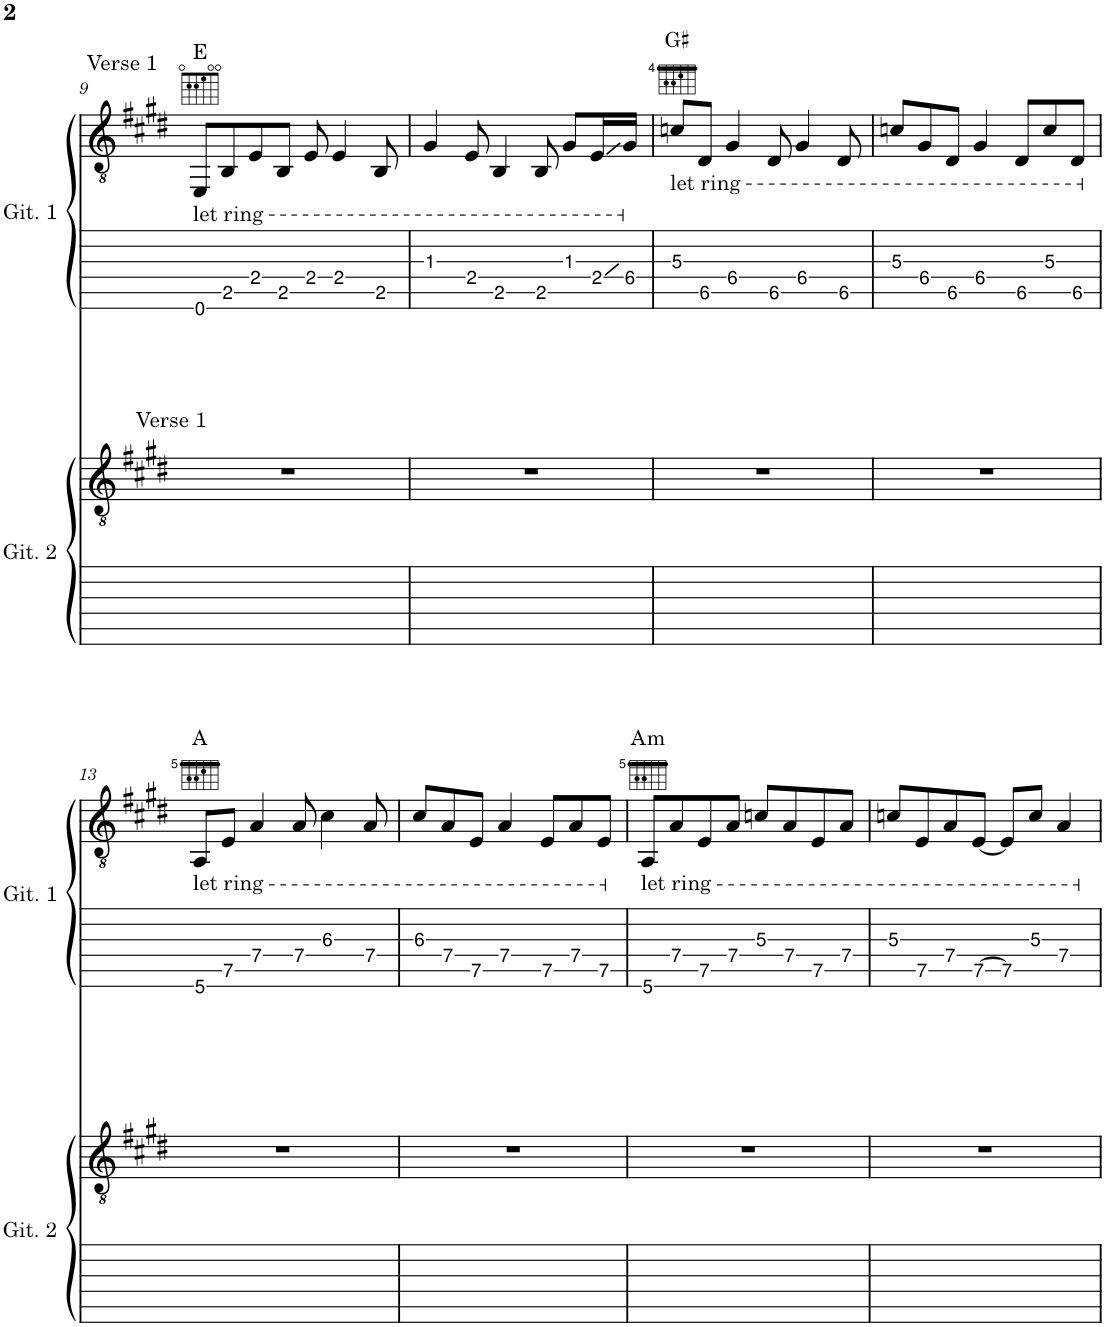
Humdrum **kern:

**kern	**kern	**kern	**kern	**harte
*part2	*part2	*part1	*part1	*part1
*staff4	*staff3	*staff2	*staff1	*
*I"Guitar 2	*	*I"Guitar 1	*	*
*I'Git. 2	*	*I'Git. 1	*	*
!!LO:PB:g=z
*	*clefGv2	*	*clefGv2	*
*k[f#c#g#d#]	*k[f#c#g#d#]	*k[f#c#g#d#]	*k[f#c#g#d#]	*
*M4/4	*M4/4	*M4/4	*M4/4	*
=9	=9	=9	=9	=9
!	!	!	!LO:TX:a:t=Verse 1	!
!	!	!	!LO:TX:b:t=let ring	!
!	!LO:TX:a:t=Verse 1	!	!	!
1r	1r	8EEL	8EE/L	E:maj
.	.	8BBJ	8BB/	.
.	.	8EL	8E/	.
.	.	8BBJ	8BB/J	.
.	.	8E	8E/	.
.	.	4E	4E/	.
.	.	8BB	8BB/	.
=10	=10	=10	=10	=10
1r	1r	4G#	4G#/	.
.	.	8E	8E/	.
.	.	4BB	4BB/	.
.	.	8BB	8BB/	.
.	.	8G#L	8G#/L	.
.	.	16EL	16E/L	.
.	.	16G#JJ	16G#/JJ	.
=11	=11	=11	=11	=11
!	!	!	!LO:TX:b:t=let ring	!
1r	1r	8cL	8cn/L	G#:maj
.	.	8D#J	8D#/J	.
.	.	4G#	4G#/	.
.	.	8D#	8D#/	.
.	.	4G#	4G#/	.
.	.	8D#	8D#/	.
=12	=12	=12	=12	=12
1r	1r	8cL	8cn/L	.
.	.	8G#J	8G#/	.
.	.	8D#	8D#/J	.
.	.	4G#	4G#/	.
.	.	8D#	8D#/L	.
.	.	8cL	8c/	.
.	.	8D#J	8D#/J	.
!!LO:LB:g=z
=13	=13	=13	=13	=13
!	!	!	!LO:TX:b:t=let ring	!
1r	1r	8AAL	8AA/L	A:maj
.	.	8EJ	8E/J	.
.	.	4A	4A/	.
.	.	8A	8A/	.
.	.	4c#	4c#\	.
.	.	8A	8A/	.
=14	=14	=14	=14	=14
1r	1r	8c#L	8c#/L	.
.	.	8AJ	8A/	.
.	.	8E	8E/J	.
.	.	4A	4A/	.
.	.	8E	8E/L	.
.	.	8AL	8A/	.
.	.	8EJ	8E/J	.
=15	=15	=15	=15	=15
!	!	!	!LO:TX:b:t=let ring	!LO:H:kt=m
1r	1r	8AAL	8AA/L	A:min
.	.	8AJ	8A/	.
.	.	8EL	8E/	.
.	.	8AJ	8A/J	.
.	.	8cL	8cn/L	.
.	.	8AJ	8A/	.
.	.	8EL	8E/	.
.	.	8AJ	8A/J	.
=16	=16	=16	=16	=16
1r	1r	8cnL	8cn/L	.
.	.	8EJ	8E/	.
.	.	8AL	8A/	.
.	.	[8EJ	[8E/J	.
.	.	8EL]	8E/L]	.
.	.	8cnJ	8c/J	.
.	.	4A	4A/	.
=	=	=	=	=
*-	*-	*-	*-	*-
